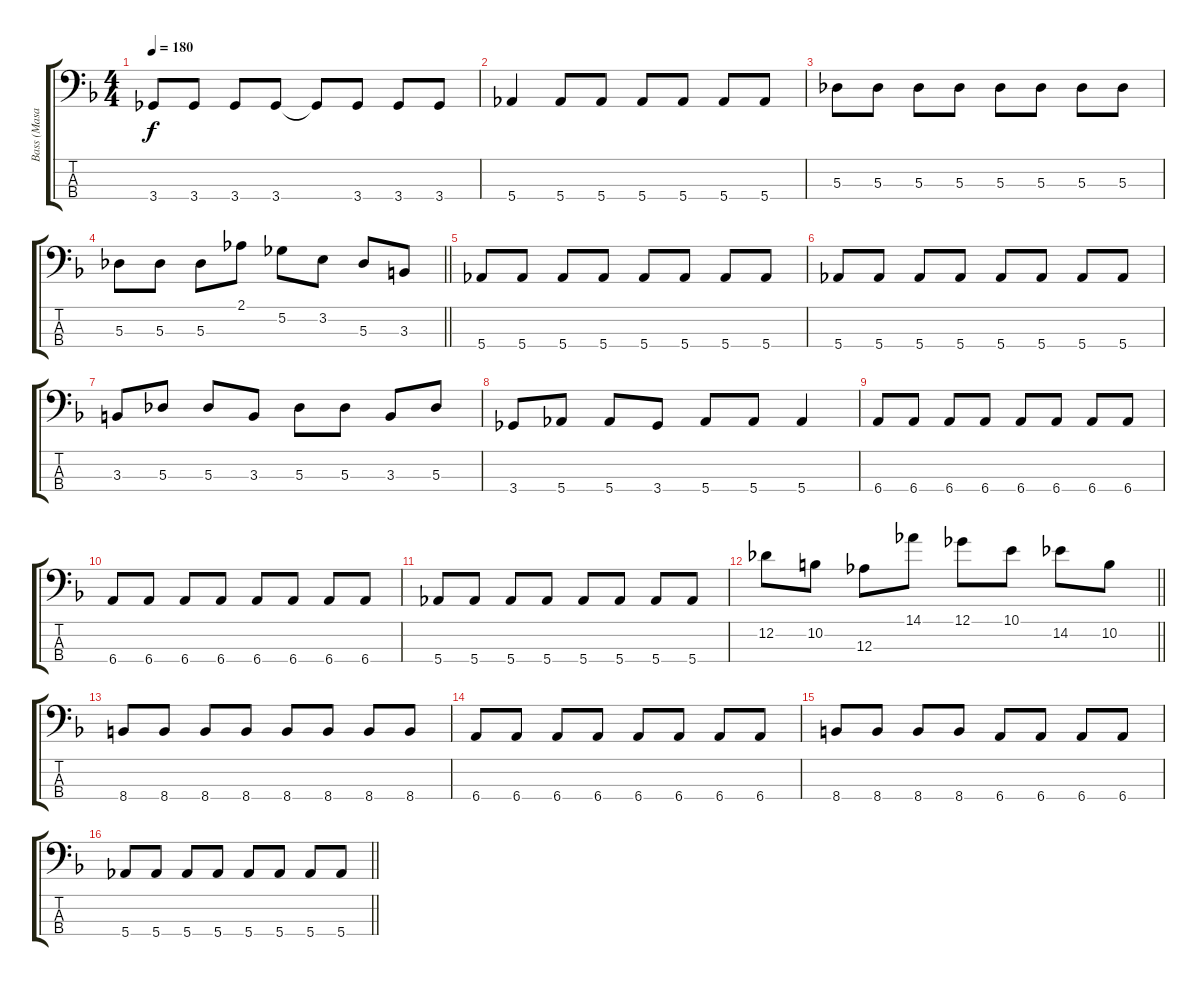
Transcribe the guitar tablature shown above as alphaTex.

\track ("Bass (Masaki)" "Bass (Masa") {instrument electricbassfinger}
\staff {score tabs}
\tuning (Gb2 Db2 Ab1 Eb1) {hide}
\ts (4 4)
\tempo 180
\clef f4
\ks f
3.4.8{dy f} 3.4.8 3.4.8 3.4.8 3.4{t}.8 3.4.8 3.4.8 3.4.8 |
5.4.4 5.4.8 5.4.8 5.4.8 5.4.8 5.4.8 5.4.8 |
5.3.8 5.3.8 5.3.8 5.3.8 5.3.8 5.3.8 5.3.8 5.3.8 |
\barLineRight lightlight
5.3.8 5.3.8 5.3.8 2.1.8 5.2.8 3.2.8 5.3.8 3.3.8 |
5.4.8 5.4.8 5.4.8 5.4.8 5.4.8 5.4.8 5.4.8 5.4.8 |
5.4.8 5.4.8 5.4.8 5.4.8 5.4.8 5.4.8 5.4.8 5.4.8 |
3.3.8 5.3.8 5.3.8 3.3.8 5.3.8 5.3.8 3.3.8 5.3.8 |
3.4.8 5.4.8 5.4.8 3.4.8 5.4.8 5.4.8 5.4.4 |
6.4.8 6.4.8 6.4.8 6.4.8 6.4.8 6.4.8 6.4.8 6.4.8 |
6.4.8 6.4.8 6.4.8 6.4.8 6.4.8 6.4.8 6.4.8 6.4.8 |
5.4.8 5.4.8 5.4.8 5.4.8 5.4.8 5.4.8 5.4.8 5.4.8 |
\barLineRight lightlight
12.2.8 10.2.8 12.3.8 14.1.8 12.1.8 10.1.8 14.2.8 10.2.8 |
8.4.8 8.4.8 8.4.8 8.4.8 8.4.8 8.4.8 8.4.8 8.4.8 |
6.4.8 6.4.8 6.4.8 6.4.8 6.4.8 6.4.8 6.4.8 6.4.8 |
8.4.8 8.4.8 8.4.8 8.4.8 6.4.8 6.4.8 6.4.8 6.4.8 |
\barLineRight lightlight
5.4.8 5.4.8 5.4.8 5.4.8 5.4.8 5.4.8 5.4.8 5.4.8
